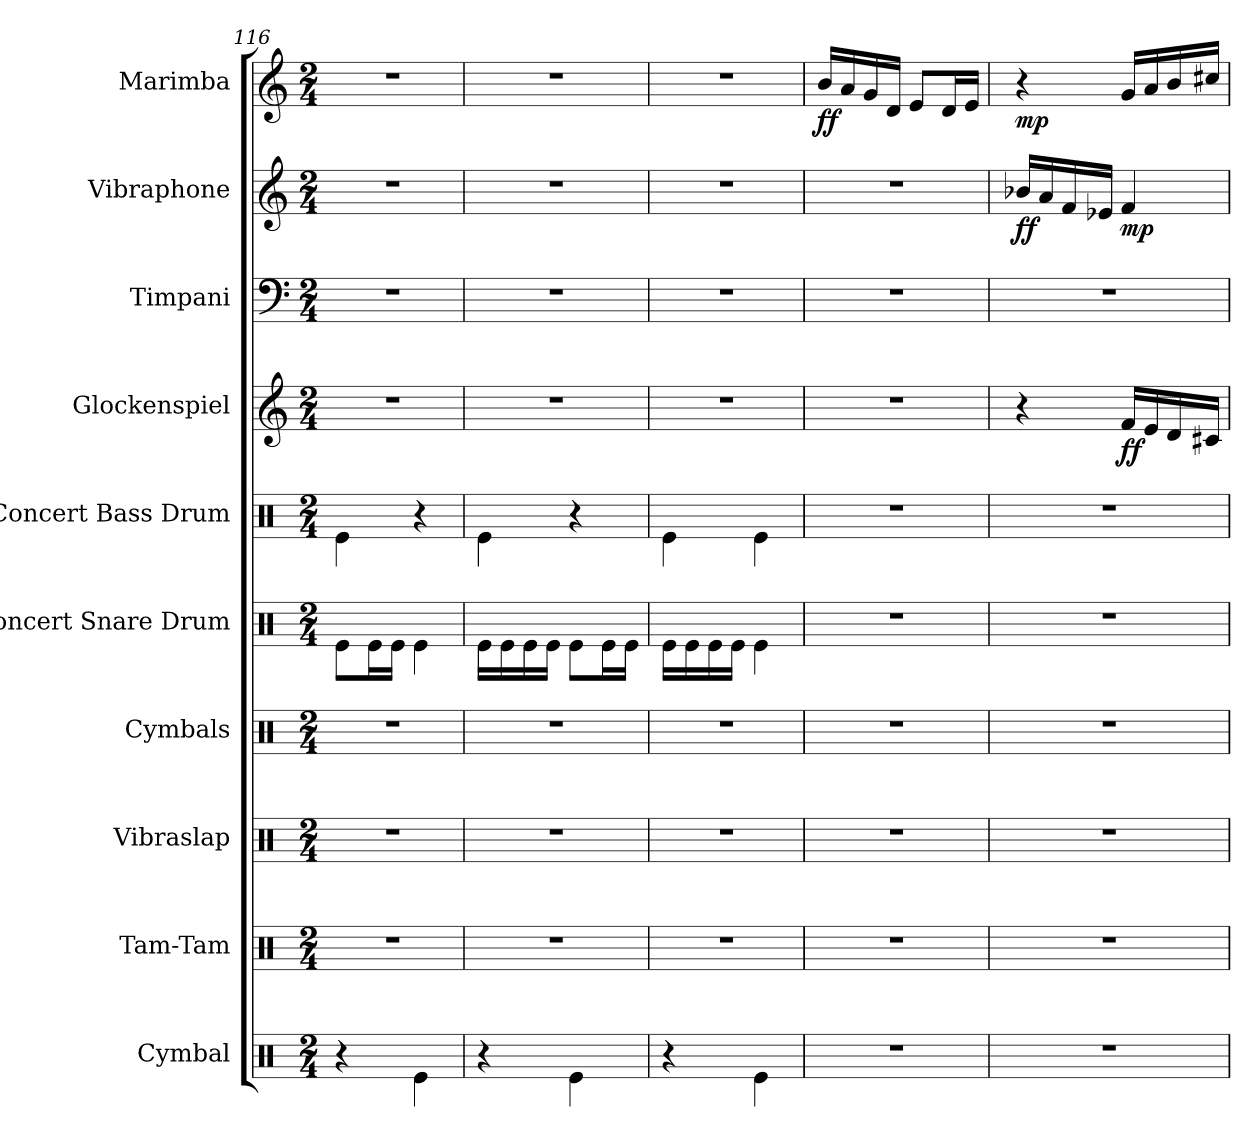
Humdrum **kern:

**kern	**kern	**kern	**kern	**kern	**kern	**kern	**dynam	**kern	**kern	**dynam	**kern	**dynam
*part10	*part9	*part8	*part7	*part6	*part5	*part4	*part4	*part3	*part2	*part2	*part1	*part1
*staff10	*staff9	*staff8	*staff7	*staff6	*staff5	*staff4	*staff4	*staff3	*staff2	*staff2	*staff1	*staff1
*I"Cymbal	*I"Tam-Tam	*I"Vibraslap	*I"Cymbals	*I"Concert Snare Drum	*I"Concert Bass Drum	*I"Glockenspiel	*	*I"Timpani	*I"Vibraphone	*	*I"Marimba	*
*I'Cym.	*I'Tam	*I'Vibslp.	*I'Cym.	*I'Con. Sn.	*I'Con. BD	*I'Glock.	*	*I'Timp.	*I'Vib.	*	*I'Mrm.	*
*clefX	*clefX	*clefX	*clefX	*clefX	*clefX	*clefG2	*	*clefF4	*clefG2	*	*clefG2	*
*	*	*	*	*	*	*ITrd-14c-24	*	*	*	*	*	*
*k[]	*k[]	*k[]	*k[]	*k[]	*k[]	*k[]	*	*k[]	*k[]	*	*k[]	*
*M2/4	*M2/4	*M2/4	*M2/4	*M2/4	*M2/4	*M2/4	*	*M2/4	*M2/4	*	*M2/4	*
=116	=116	=116	=116	=116	=116	=116	=116	=116	=116	=116	=116	=116
4r	2r	2r	2r	8Re\L	4Re\	2r	.	2r	2r	.	2r	.
.	.	.	.	16Re\L	.	.	.	.	.	.	.	.
.	.	.	.	16Re\JJ	.	.	.	.	.	.	.	.
4Re\	.	.	.	4Re\	4r	.	.	.	.	.	.	.
!!LO:PB:g=z
=117	=117	=117	=117	=117	=117	=117	=117	=117	=117	=117	=117	=117
4r	2r	2r	2r	16Re\LL	4Re\	2r	.	2r	2r	.	2r	.
.	.	.	.	16Re\	.	.	.	.	.	.	.	.
.	.	.	.	16Re\	.	.	.	.	.	.	.	.
.	.	.	.	16Re\JJ	.	.	.	.	.	.	.	.
4Re\	.	.	.	8Re\L	4r	.	.	.	.	.	.	.
.	.	.	.	16Re\L	.	.	.	.	.	.	.	.
.	.	.	.	16Re\JJ	.	.	.	.	.	.	.	.
=118	=118	=118	=118	=118	=118	=118	=118	=118	=118	=118	=118	=118
4r	2r	2r	2r	16Re\LL	4Re\	2r	.	2r	2r	.	2r	.
.	.	.	.	16Re\	.	.	.	.	.	.	.	.
.	.	.	.	16Re\	.	.	.	.	.	.	.	.
.	.	.	.	16Re\JJ	.	.	.	.	.	.	.	.
4Re\	.	.	.	4Re\	4Re\	.	.	.	.	.	.	.
=119	=119	=119	=119	=119	=119	=119	=119	=119	=119	=119	=119	=119
!	!	!	!	!	!	!	!	!	!	!	!	!LO:DY:b
2r	2r	2r	2r	2r	2r	2r	.	2r	2r	.	16b/LL	ff
.	.	.	.	.	.	.	.	.	.	.	16a/	.
.	.	.	.	.	.	.	.	.	.	.	16g/	.
.	.	.	.	.	.	.	.	.	.	.	16d/JJ	.
.	.	.	.	.	.	.	.	.	.	.	8e/L	.
.	.	.	.	.	.	.	.	.	.	.	16d/L	.
.	.	.	.	.	.	.	.	.	.	.	16e/JJ	.
=120	=120	=120	=120	=120	=120	=120	=120	=120	=120	=120	=120	=120
!	!	!	!	!	!	!	!	!	!	!LO:DY:b	!	!LO:DY:b
2r	2r	2r	2r	2r	2r	4r	.	2r	16b-X/LL	ff	4r	mp
.	.	.	.	.	.	.	.	.	16a/	.	.	.
.	.	.	.	.	.	.	.	.	16f/	.	.	.
.	.	.	.	.	.	.	.	.	16e-X/JJ	.	.	.
!	!	!	!	!	!	!	!LO:DY:b	!	!	!LO:DY:b	!	!
.	.	.	.	.	.	16fff/LL	ff	.	4f/	mp	16g/LL	.
.	.	.	.	.	.	16eee/	.	.	.	.	16a/	.
.	.	.	.	.	.	16ddd/	.	.	.	.	16b/	.
.	.	.	.	.	.	16ccc#X/JJ	.	.	.	.	16cc#X/JJ	.
=	=	=	=	=	=	=	=	=	=	=	=	=
*-	*-	*-	*-	*-	*-	*-	*-	*-	*-	*-	*-	*-
